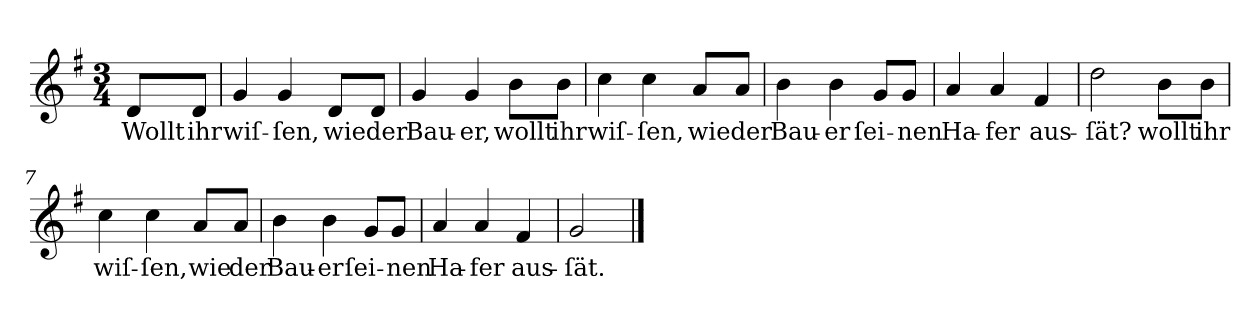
**kern	**text
*part1	*part1
*staff1	*staff1
*clefG2	*
*k[f#]	*
*G:	*
*M3/4	*
=	=
8d/L	Wollt
8d/J	ihr
=1	=1
4g	wiſ-
4g	-ſen,
8d/L	wie
8d/J	der
=2	=2
4g	Bau-
4g	-er,
8b\L	wollt
8b\J	ihr
=3	=3
4cc	wiſ-
4cc	-ſen,
8a/L	wie
8a/J	der
=4	=4
4b	Bau-
4b	-er
8g/L	ſei-
8g/J	-nen
=5	=5
4a	Ha-
4a	-fer
4f#	aus-
=6	=6
2dd	-ſät?
8b\L	wollt
8b\J	ihr
=7	=7
4cc	wiſ-
4cc	-ſen,
8a/L	wie
8a/J	der
=8	=8
4b	Bau-
4b	-er
8g/L	ſei-
8g/J	-nen
=9	=9
4a	Ha-
4a	-fer
4f#	aus-
=10	=10
2g	-ſät.
==	==
*-	*-
